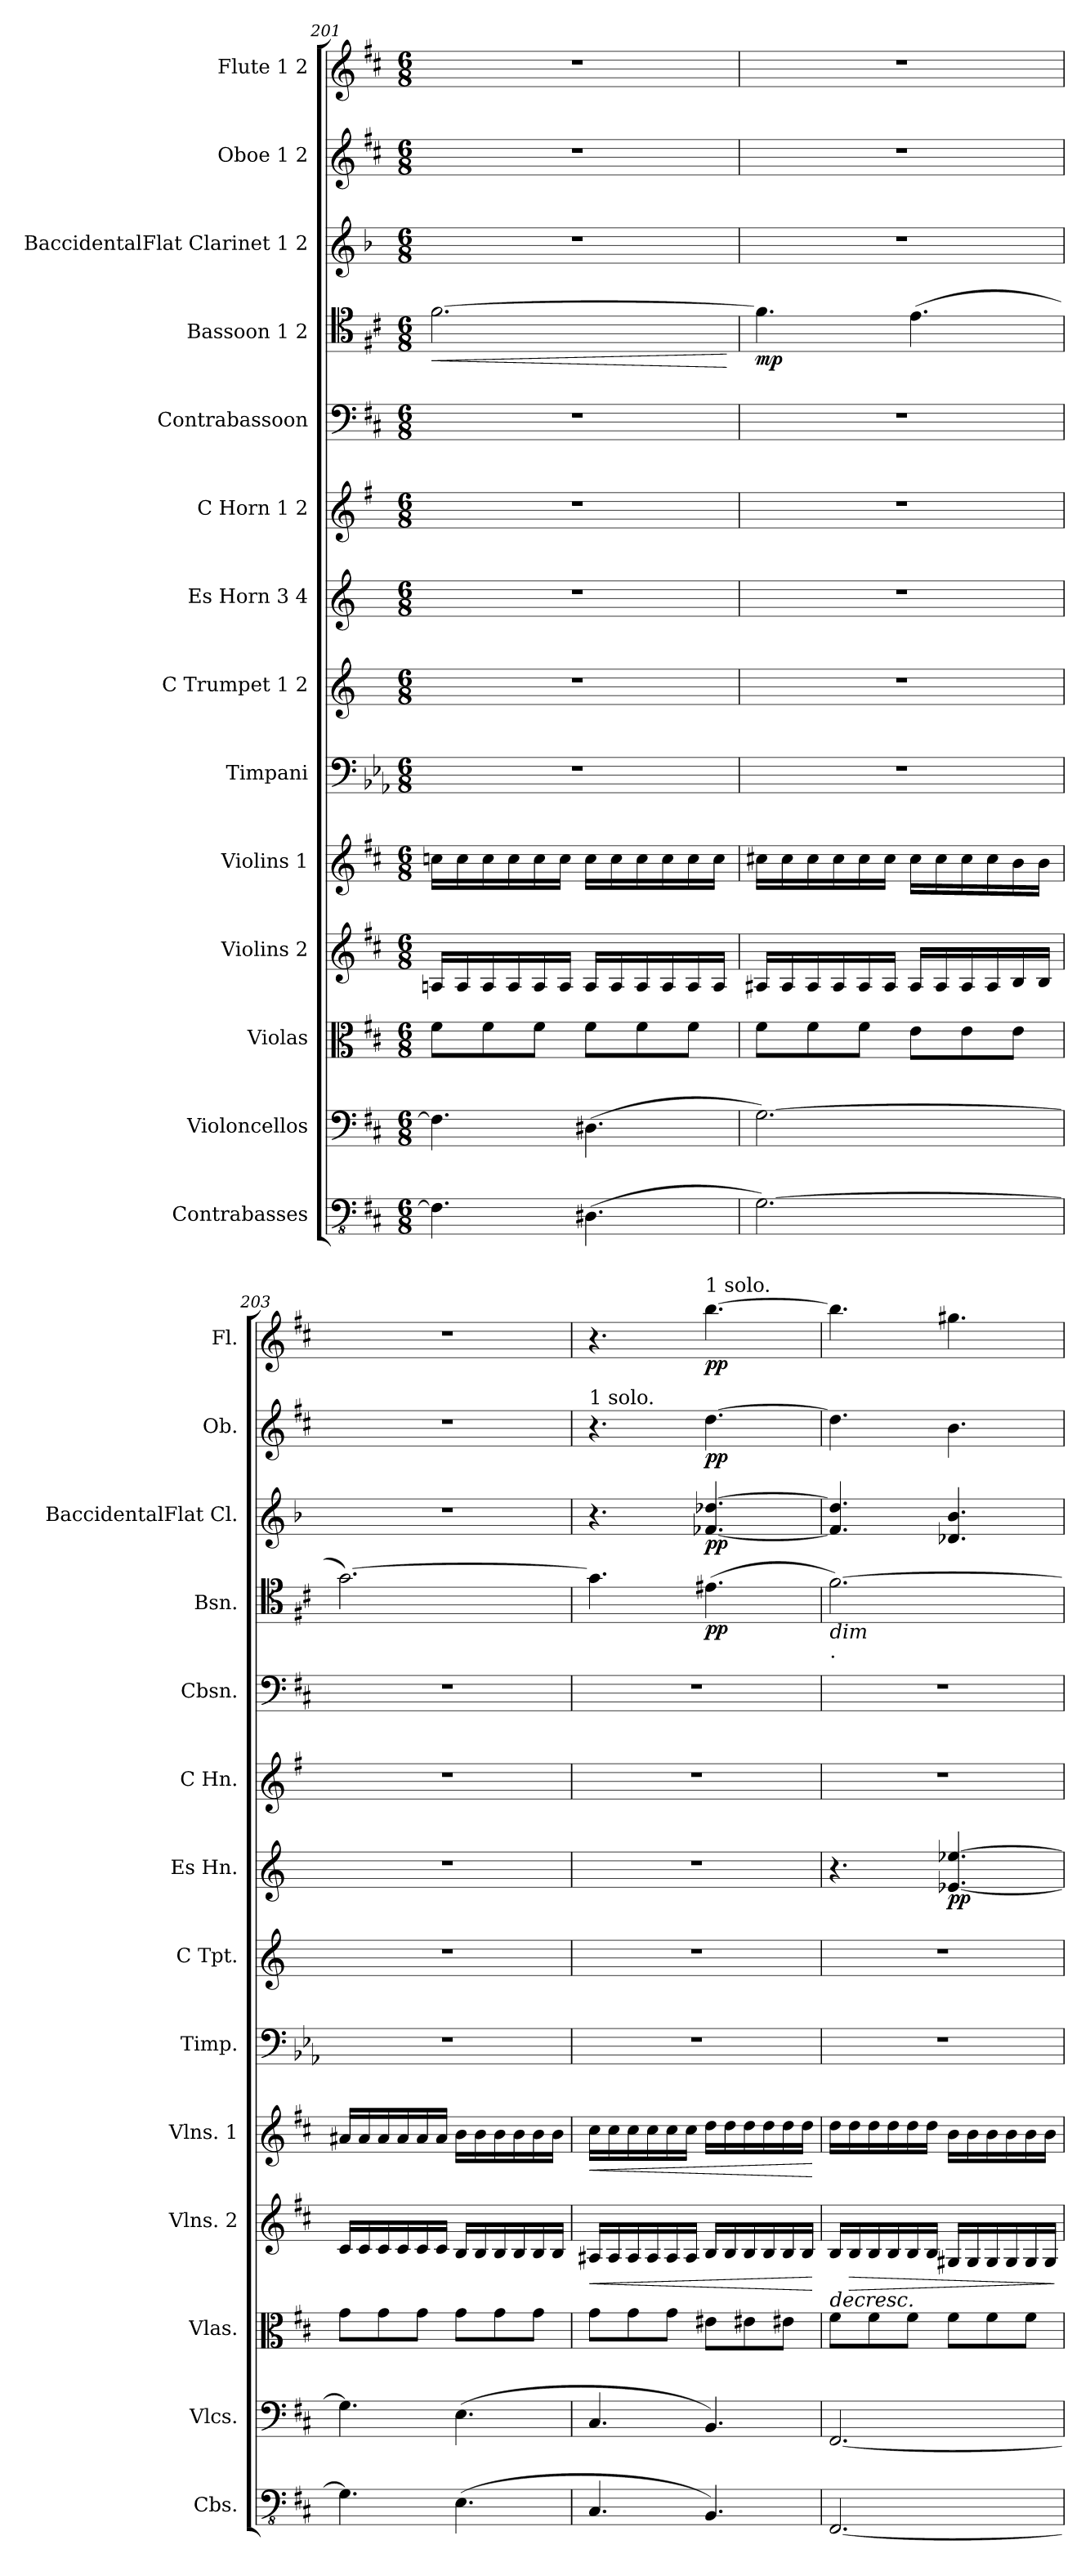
**kern	**kern	**kern	**kern	**dynam	**kern	**dynam	**kern	**kern	**kern	**dynam	**kern	**kern	**kern	**dynam	**kern	**dynam	**kern	**dynam	**kern	**dynam
*part14	*part13	*part12	*part11	*part11	*part10	*part10	*part9	*part8	*part7	*part7	*part6	*part5	*part4	*part4	*part3	*part3	*part2	*part2	*part1	*part1
*staff14	*staff13	*staff12	*staff11	*staff11	*staff10	*staff10	*staff9	*staff8	*staff7	*staff7	*staff6	*staff5	*staff4	*staff4	*staff3	*staff3	*staff2	*staff2	*staff1	*staff1
*I"Contrabasses	*I"Violoncellos	*I"Violas	*I"Violins 2	*	*I"Violins 1	*	*I"Timpani	*I"C Trumpet 1 2	*I"Es Horn 3 4	*	*I"C Horn 1 2	*I"Contrabassoon	*I"Bassoon 1 2	*	*I"BaccidentalFlat Clarinet 1 2	*	*I"Oboe 1 2	*	*I"Flute  1 2	*
*I'Cbs.	*I'Vlcs.	*I'Vlas.	*I'Vlns. 2	*	*I'Vlns. 1	*	*I'Timp.	*I'C Tpt.	*I'Es Hn.	*	*I'C Hn.	*I'Cbsn.	*I'Bsn.	*	*I'BaccidentalFlat Cl.	*	*I'Ob.	*	*I'Fl.	*
!!LO:PB:g=z
*clefFv4	*clefF4	*clefC3	*clefG2	*	*clefG2	*	*clefF4	*clefG2	*clefG2	*	*clefG2	*clefF4	*clefC4	*	*clefG2	*	*clefG2	*	*clefG2	*
*	*	*	*	*	*	*	*	*	*ITrd5c9	*	*ITrd4c7	*ITrd7c12	*	*	*ITrd1c2	*	*	*	*	*
*k[f#c#]	*k[f#c#]	*k[f#c#]	*k[f#c#]	*	*k[f#c#]	*	*k[b-e-a-]	*k[]	*k[b-e-a-]	*	*k[]	*k[f#c#]	*k[f#c#]	*	*k[b-e-a-]	*	*k[f#c#]	*	*k[f#c#]	*
*M6/8	*M6/8	*M6/8	*M6/8	*	*M6/8	*	*M6/8	*M6/8	*M6/8	*	*M6/8	*M6/8	*M6/8	*	*M6/8	*	*M6/8	*	*M6/8	*
=201	=201	=201	=201	=201	=201	=201	=201	=201	=201	=201	=201	=201	=201	=201	=201	=201	=201	=201	=201	=201
!	!	!	!	!	!	!	!	!	!	!	!	!	!	!LO:HP:b	!	!	!	!	!	!
4.FF#\]	4.F#\]	8f#\L	16An/LL	.	16ccn\LL	.	2.r	2.r	2.r	.	2.r	2.r	[2.f#\	<	2.r	.	2.r	.	2.r	.
.	.	.	16A/	.	16cc\	.	.	.	.	.	.	.	.	.	.	.	.	.	.	.
.	.	8f#\	16A/	.	16cc\	.	.	.	.	.	.	.	.	.	.	.	.	.	.	.
.	.	.	16A/	.	16cc\	.	.	.	.	.	.	.	.	.	.	.	.	.	.	.
.	.	8f#\J	16A/	.	16cc\	.	.	.	.	.	.	.	.	.	.	.	.	.	.	.
.	.	.	16A/JJ	.	16cc\JJ	.	.	.	.	.	.	.	.	.	.	.	.	.	.	.
(>4.DD#X\	(>4.D#X\	8f#\L	16A/LL	.	16cc\LL	.	.	.	.	.	.	.	.	.	.	.	.	.	.	.
.	.	.	16A/	.	16cc\	.	.	.	.	.	.	.	.	.	.	.	.	.	.	.
.	.	8f#\	16A/	.	16cc\	.	.	.	.	.	.	.	.	.	.	.	.	.	.	.
.	.	.	16A/	.	16cc\	.	.	.	.	.	.	.	.	.	.	.	.	.	.	.
.	.	8f#\J	16A/	.	16cc\	.	.	.	.	.	.	.	.	.	.	.	.	.	.	.
.	.	.	16A/JJ	.	16cc\JJ	.	.	.	.	.	.	.	.	.	.	.	.	.	.	.
.	.	.	.	.	.	.	.	.	.	.	.	.	.	[	.	.	.	.	.	.
=202	=202	=202	=202	=202	=202	=202	=202	=202	=202	=202	=202	=202	=202	=202	=202	=202	=202	=202	=202	=202
!	!	!	!	!	!	!	!	!	!	!	!	!	!	!LO:DY:b	!	!	!	!	!	!
[2.GG\)	[2.G\)	8f#\L	16A#X/LL	.	16cc#X\LL	.	2.r	2.r	2.r	.	2.r	2.r	4.f#\]	mp	2.r	.	2.r	.	2.r	.
.	.	.	16A#/	.	16cc#\	.	.	.	.	.	.	.	.	.	.	.	.	.	.	.
.	.	8f#\	16A#/	.	16cc#\	.	.	.	.	.	.	.	.	.	.	.	.	.	.	.
.	.	.	16A#/	.	16cc#\	.	.	.	.	.	.	.	.	.	.	.	.	.	.	.
.	.	8f#\J	16A#/	.	16cc#\	.	.	.	.	.	.	.	.	.	.	.	.	.	.	.
.	.	.	16A#/JJ	.	16cc#\JJ	.	.	.	.	.	.	.	.	.	.	.	.	.	.	.
.	.	8e\L	16A#/LL	.	16cc#\LL	.	.	.	.	.	.	.	(>4.e\	.	.	.	.	.	.	.
.	.	.	16A#/	.	16cc#\	.	.	.	.	.	.	.	.	.	.	.	.	.	.	.
.	.	8e\	16A#/	.	16cc#\	.	.	.	.	.	.	.	.	.	.	.	.	.	.	.
.	.	.	16A#/	.	16cc#\	.	.	.	.	.	.	.	.	.	.	.	.	.	.	.
.	.	8e\J	16B/	.	16b\	.	.	.	.	.	.	.	.	.	.	.	.	.	.	.
.	.	.	16B/JJ	.	16b\JJ	.	.	.	.	.	.	.	.	.	.	.	.	.	.	.
!!LO:PB:g=z
=203	=203	=203	=203	=203	=203	=203	=203	=203	=203	=203	=203	=203	=203	=203	=203	=203	=203	=203	=203	=203
4.GG\]	4.G\]	8g\L	16c#/LL	.	16a#X/LL	.	2.r	2.r	2.r	.	2.r	2.r	[2.g\)	.	2.r	.	2.r	.	2.r	.
.	.	.	16c#/	.	16a#/	.	.	.	.	.	.	.	.	.	.	.	.	.	.	.
.	.	8g\	16c#/	.	16a#/	.	.	.	.	.	.	.	.	.	.	.	.	.	.	.
.	.	.	16c#/	.	16a#/	.	.	.	.	.	.	.	.	.	.	.	.	.	.	.
.	.	8g\J	16c#/	.	16a#/	.	.	.	.	.	.	.	.	.	.	.	.	.	.	.
.	.	.	16c#/JJ	.	16a#/JJ	.	.	.	.	.	.	.	.	.	.	.	.	.	.	.
(>4.EE\	(>4.E\	8g\L	16B/LL	.	16b\LL	.	.	.	.	.	.	.	.	.	.	.	.	.	.	.
.	.	.	16B/	.	16b\	.	.	.	.	.	.	.	.	.	.	.	.	.	.	.
.	.	8g\	16B/	.	16b\	.	.	.	.	.	.	.	.	.	.	.	.	.	.	.
.	.	.	16B/	.	16b\	.	.	.	.	.	.	.	.	.	.	.	.	.	.	.
.	.	8g\J	16B/	.	16b\	.	.	.	.	.	.	.	.	.	.	.	.	.	.	.
.	.	.	16B/JJ	.	16b\JJ	.	.	.	.	.	.	.	.	.	.	.	.	.	.	.
=204	=204	=204	=204	=204	=204	=204	=204	=204	=204	=204	=204	=204	=204	=204	=204	=204	=204	=204	=204	=204
!	!	!	!	!	!	!	!	!	!	!	!	!	!	!	!	!	!LO:TX:a:t=1 solo.	!	!	!
!	!	!	!	!LO:HP:b	!	!LO:HP:b	!	!	!	!	!	!	!	!	!	!	!	!	!	!
4.CC#/	4.C#/	8g\L	16A#X/LL	<	16cc#\LL	<	2.r	2.r	2.r	.	2.r	2.r	4.g\]	.	4.r	.	4.r	.	4.r	.
.	.	.	16A#/	.	16cc#\	.	.	.	.	.	.	.	.	.	.	.	.	.	.	.
.	.	8g\	16A#/	.	16cc#\	.	.	.	.	.	.	.	.	.	.	.	.	.	.	.
.	.	.	16A#/	.	16cc#\	.	.	.	.	.	.	.	.	.	.	.	.	.	.	.
.	.	8g\J	16A#/	.	16cc#\	.	.	.	.	.	.	.	.	.	.	.	.	.	.	.
.	.	.	16A#/JJ	.	16cc#\JJ	.	.	.	.	.	.	.	.	.	.	.	.	.	.	.
!	!	!	!	!	!	!	!	!	!	!	!	!	!	!	!	!	!	!	!LO:TX:a:t=1 solo.	!
!	!	!	!	!	!	!	!	!	!	!	!	!	!	!LO:DY:b	!	!LO:DY:b	!	!LO:DY:b	!	!LO:DY:b
4.BBB/)	4.BB/)	8e#X\L	16B/LL	.	16dd\LL	.	.	.	.	.	.	.	(>4.e#X\	pp	[4.e--X/ [4.cc-X/	pp	[4.dd\	pp	[4.bb\	pp
.	.	.	16B/	.	16dd\	.	.	.	.	.	.	.	.	.	.	.	.	.	.	.
.	.	8e#X\	16B/	.	16dd\	.	.	.	.	.	.	.	.	.	.	.	.	.	.	.
.	.	.	16B/	.	16dd\	.	.	.	.	.	.	.	.	.	.	.	.	.	.	.
.	.	8e#X\J	16B/	.	16dd\	.	.	.	.	.	.	.	.	.	.	.	.	.	.	.
.	.	.	16B/JJ	.	16dd\JJ	.	.	.	.	.	.	.	.	.	.	.	.	.	.	.
.	.	.	.	[	.	[	.	.	.	.	.	.	.	.	.	.	.	.	.	.
!!LO:PB:g=z
=205	=205	=205	=205	=205	=205	=205	=205	=205	=205	=205	=205	=205	=205	=205	=205	=205	=205	=205	=205	=205
!	!	!	!	!	!	!	!	!	!	!	!	!	!LO:TX:b:i:t=dim	!	!	!	!	!	!	!
!	!	!	!	!	!	!	!	!	!	!	!	!	!LO:TX:b:t=.	!	!	!	!	!	!	!
!	!	!	!	!LO:HP:b	!	!	!	!	!	!	!	!	!	!	!	!	!	!	!	!
[2.FFF#/	[2.FF#/	8f#\L	16B/LL	>	16dd\LL	.	2.r	2.r	4.r	.	2.r	2.r	[2.f#\)	.	4.e--/] 4.cc-/]	.	4.dd\]	.	4.bb\]	.
!	!	!	!	!LO:HP:b	!	!	!	!	!	!	!	!	!	!	!	!	!	!	!	!
.	.	.	16B/	>	16dd\	.	.	.	.	.	.	.	.	.	.	.	.	.	.	.
.	.	8f#\	16B/	.	16dd\	.	.	.	.	.	.	.	.	.	.	.	.	.	.	.
.	.	.	16B/	.	16dd\	.	.	.	.	.	.	.	.	.	.	.	.	.	.	.
.	.	8f#\J	16B/	.	16dd\	.	.	.	.	.	.	.	.	.	.	.	.	.	.	.
.	.	.	16B/JJ	.	16dd\JJ	.	.	.	.	.	.	.	.	.	.	.	.	.	.	.
!	!	!	!	!	!	!	!	!	!	!LO:DY:b	!	!	!	!	!	!	!	!	!	!
.	.	8f#\L	16G#X/LL	.	16b\LL	.	.	.	[4.G-X/ [4.g-X/	pp	.	.	.	.	4.c-X/ 4.a-/	.	4.b\	.	4.gg#X\	.
.	.	.	16G#/	.	16b\	.	.	.	.	.	.	.	.	.	.	.	.	.	.	.
.	.	8f#\	16G#/	.	16b\	.	.	.	.	.	.	.	.	.	.	.	.	.	.	.
.	.	.	16G#/	.	16b\	.	.	.	.	.	.	.	.	.	.	.	.	.	.	.
.	.	8f#\J	16G#/	.	16b\	.	.	.	.	.	.	.	.	.	.	.	.	.	.	.
.	.	.	16G#/JJ	.	16b\JJ	.	.	.	.	.	.	.	.	.	.	.	.	.	.	.
.	.	.	.	] ]	.	.	.	.	.	.	.	.	.	.	.	.	.	.	.	.
=	=	=	=	=	=	=	=	=	=	=	=	=	=	=	=	=	=	=	=	=
*-	*-	*-	*-	*-	*-	*-	*-	*-	*-	*-	*-	*-	*-	*-	*-	*-	*-	*-	*-	*-
